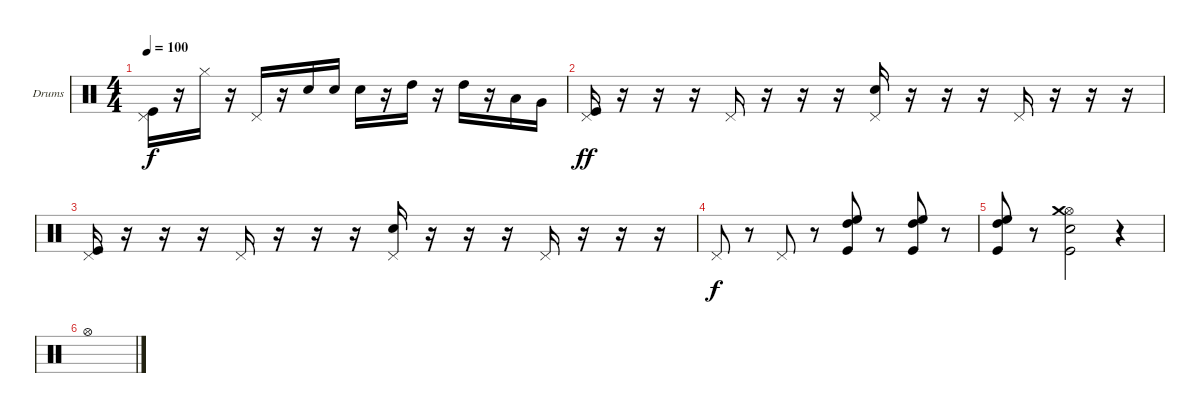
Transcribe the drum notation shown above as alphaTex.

\defaultSystemsLayout 4
\bracketExtendMode groupsimilarinstruments
\firstSystemTrackNameOrientation horizontal
\otherSystemsTrackNameOrientation horizontal
\track ("Drumkit" "Drums") {instrument percussion}
\staff {score}
\articulation defaults
\ts (4 4)
\tempo 100
\clef neutral
\scale
0.333333
\ks c
("Kick (hit)" "Pedal Hi-Hat (hit)").16{dy f} r.16 "Hi-Hat (closed)".16 r.16 "Pedal Hi-Hat (hit)".16 r.16 "Snare (hit) 2".16 "Snare (hit) 2".16 "Snare (hit) 2".16 r.16 "High Tom (hit)".16 r.16 "High Tom (hit)".16 r.16 "Low Tom (hit)".16 "Very Low Tom (hit)".16 |
("Kick (hit)" "Pedal Hi-Hat (hit)").16{dy ff} r.16 r.16 r.16 "Pedal Hi-Hat (hit)".16 r.16 r.16 r.16 ("Snare (hit) 2" "Pedal Hi-Hat (hit)").16 r.16 r.16 r.16 "Pedal Hi-Hat (hit)".16 r.16 r.16 r.16 |
("Kick (hit)" "Pedal Hi-Hat (hit)").16 r.16 r.16 r.16 "Pedal Hi-Hat (hit)".16 r.16 r.16 r.16 ("Snare (hit) 2" "Pedal Hi-Hat (hit)").16 r.16 r.16 r.16 "Pedal Hi-Hat (hit)".16 r.16 r.16 r.16 |
"Pedal Hi-Hat (hit)".8{dy f} r.8 "Pedal Hi-Hat (hit)".8 r.8 ("Kick (hit)" "High Floor Tom (hit)" "High Tom (hit)").8 r.8 ("Kick (hit)" "High Floor Tom (hit)" "High Tom (hit)").8 r.8 |
("Kick (hit)" "High Floor Tom (hit)" "High Tom (hit)").8 r.8 ("Kick (hit)" "Snare (hit) 2" "Hi-Hat (open)" "Crash medium (hit)").2 r.4 |
\scale
0.333333 "Hi-Hat (open)".1 |
\scale
0.333333 |
\scale
0.333333 |
\scale
0.333333 |
\scale
0.333333 |
\scale
0.333333 |
\scale
0.333333 |
\scale
0.333333 |
\scale
0.333333 |
\scale
0.333333 |
\scale
0.333333
